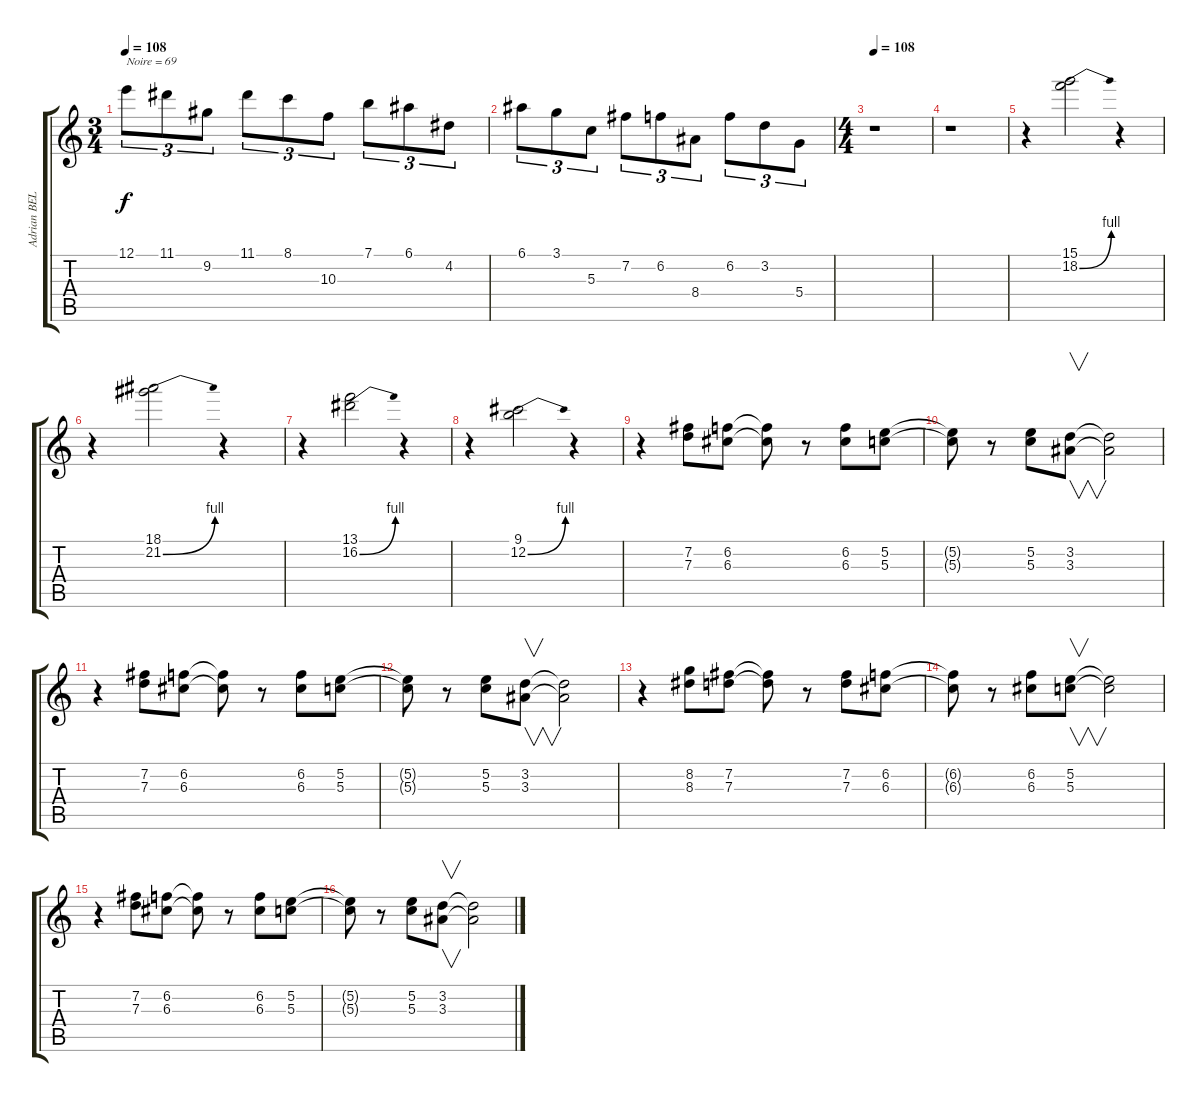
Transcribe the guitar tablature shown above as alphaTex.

\track ("Adrian BELEW" "Adrian BEL") {instrument electricguitarclean}
\staff {score tabs}
\tuning (E4 B3 G3 D3 A2 E2) {hide}
\ts (3 4)
\tempo 108
\tempo 69
\tempo 108
\clef g2
\ks c
12.1.8{tu (3 2) txt "Noire = 69" dy f instrument electricguitarclean} 11.1.8{tu (3 2)} 9.2.8{tu (3 2)} 11.1.8{tu (3 2)} 8.1.8{tu (3 2)} 10.3.8{tu (3 2)} 7.1.8{tu (3 2)} 6.1.8{tu (3 2)} 4.2.8{tu (3 2)} |
6.1.8{tu (3 2)} 3.1.8{tu (3 2)} 5.3.8{tu (3 2)} 7.2.8{tu (3 2)} 6.2.8{tu (3 2)} 8.4.8{tu (3 2)} 6.2.8{tu (3 2)} 3.2.8{tu (3 2)} 5.4.8{tu (3 2)} |
\ts (4 4)
\tempo 108
r.1 |
r.1 |
r.4 (15.1 18.2{be (bend 0 0 60 4)}).2 r.4 |
r.4 (18.1 21.2{be (bend 0 0 60 4)}).2 r.4 |
r.4 (13.1 16.2{be (bend 0 0 60 4)}).2 r.4 |
r.4 (9.1 12.2{be (bend 0 0 60 4)}).2 r.4 |
r.4 (7.2 7.3).8 (6.2 6.3).8 (6.2{t} 6.3{t}).8 r.8 (6.2 6.3).8 (5.2 5.3).8 |
(5.2{t} 5.3{t}).8 r.8 (5.2 5.3).8 (3.2 3.3).8{v} (3.2{t} 3.3{t}).2 |
r.4 (7.2 7.3).8 (6.2 6.3).8 (6.2{t} 6.3{t}).8 r.8 (6.2 6.3).8 (5.2 5.3).8 |
(5.2{t} 5.3{t}).8 r.8 (5.2 5.3).8 (3.2 3.3).8{v} (3.2{t} 3.3{t}).2 |
r.4 (8.2 8.3).8 (7.2 7.3).8 (7.2{t} 7.3{t}).8 r.8 (7.2 7.3).8 (6.2 6.3).8 |
(6.2{t} 6.3{t}).8 r.8 (6.2 6.3).8 (5.2 5.3).8{v} (5.2{t} 5.3{t}).2 |
r.4 (7.2 7.3).8 (6.2 6.3).8 (6.2{t} 6.3{t}).8 r.8 (6.2 6.3).8 (5.2 5.3).8 |
(5.2{t} 5.3{t}).8 r.8 (5.2 5.3).8 (3.2 3.3).8{v} (3.2{t} 3.3{t}).2
